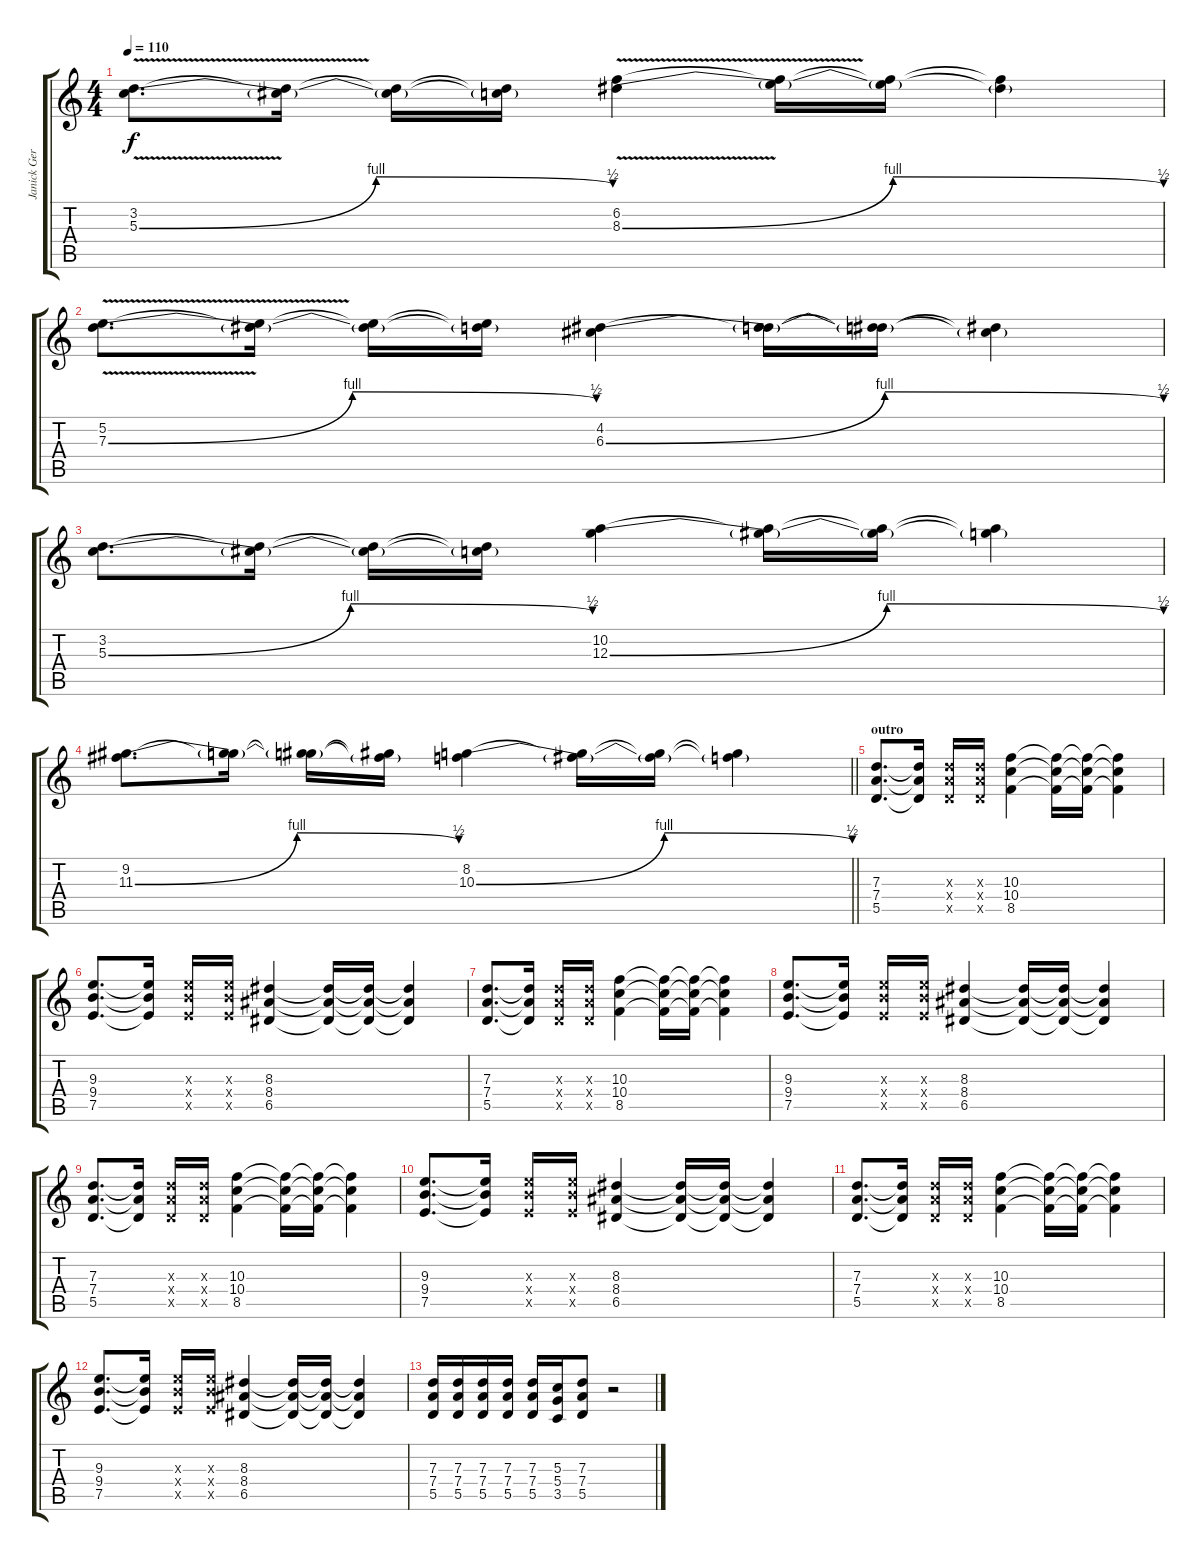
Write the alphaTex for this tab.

\track ("Janick Gers" "Janick Ger") {instrument distortionguitar}
\staff {score tabs}
\tuning (E4 B3 G3 D3 A2 E2) {hide}
\ts (4 4)
\tempo 110
\clef g2
\ks c
(3.2 5.3{be (bendrelease 0 0 15 4 15 4 60 2) v}).8{d dy f} (3.2{t} 5.3{t}).16 (3.2{t} 5.3{t}).16 (3.2{t} 5.3{t}).16 (6.2 8.3{be (bendrelease 0 0 15 4 15 4 60 2) v}).4 (6.2{t} 8.3{t}).16 (6.2{t} 8.3{t}).16 (6.2{t} 8.3{t}).4 |
(5.2 7.3{be (bendrelease 0 0 15 4 15 4 60 2) v}).8{d} (5.2{t} 7.3{t}).16 (5.2{t} 7.3{t}).16 (5.2{t} 7.3{t}).16 (4.2 6.3{be (bendrelease 0 0 15 4 15 4 60 2)}).4 (4.2{t} 6.3{t}).16 (4.2{t} 6.3{t}).16 (4.2{t} 6.3{t}).4 |
(3.2 5.3{be (bendrelease 0 0 15 4 15 4 60 2)}).8{d} (3.2{t} 5.3{t}).16 (3.2{t} 5.3{t}).16 (3.2{t} 5.3{t}).16 (10.2 12.3{be (bendrelease 0 0 15 4 15 4 60 2)}).4 (10.2{t} 12.3{t}).16 (10.2{t} 12.3{t}).16 (10.2{t} 12.3{t}).4 |
\barLineRight lightlight
(9.2 11.3{be (bendrelease 0 0 15 4 15 4 60 2)}).8{d} (9.2{t} 11.3{t}).16 (9.2{t} 11.3{t}).16 (9.2{t} 11.3{t}).16 (8.2 10.3{be (bendrelease 0 0 15 4 15 4 60 2)}).4 (8.2{t} 10.3{t}).16 (8.2{t} 10.3{t}).16 (8.2{t} 10.3{t}).4 |
\section ("" "outro")
(7.3 7.4 5.5).8{d} (7.3{t} 7.4{t} 5.5{t}).16 (7.3{x} 7.4{x} 5.5{x}).16 (7.3{x} 7.4{x} 5.5{x}).16 (10.3 10.4 8.5).4 (10.3{t} 10.4{t} 8.5{t}).16 (10.3{t} 10.4{t} 8.5{t}).16 (10.3{t} 10.4{t} 8.5{t}).4 |
(9.3 9.4 7.5).8{d} (9.3{t} 9.4{t} 7.5{t}).16 (9.3{x} 9.4{x} 7.5{x}).16 (9.3{x} 9.4{x} 7.5{x}).16 (8.3 8.4 6.5).4 (8.3{t} 8.4{t} 6.5{t}).16 (8.3{t} 8.4{t} 6.5{t}).16 (8.3{t} 8.4{t} 6.5{t}).4 |
(7.3 7.4 5.5).8{d} (7.3{t} 7.4{t} 5.5{t}).16 (7.3{x} 7.4{x} 5.5{x}).16 (7.3{x} 7.4{x} 5.5{x}).16 (10.3 10.4 8.5).4 (10.3{t} 10.4{t} 8.5{t}).16 (10.3{t} 10.4{t} 8.5{t}).16 (10.3{t} 10.4{t} 8.5{t}).4 |
(9.3 9.4 7.5).8{d} (9.3{t} 9.4{t} 7.5{t}).16 (9.3{x} 9.4{x} 7.5{x}).16 (9.3{x} 9.4{x} 7.5{x}).16 (8.3 8.4 6.5).4 (8.3{t} 8.4{t} 6.5{t}).16 (8.3{t} 8.4{t} 6.5{t}).16 (8.3{t} 8.4{t} 6.5{t}).4 |
(7.3 7.4 5.5).8{d} (7.3{t} 7.4{t} 5.5{t}).16 (7.3{x} 7.4{x} 5.5{x}).16 (7.3{x} 7.4{x} 5.5{x}).16 (10.3 10.4 8.5).4 (10.3{t} 10.4{t} 8.5{t}).16 (10.3{t} 10.4{t} 8.5{t}).16 (10.3{t} 10.4{t} 8.5{t}).4 |
(9.3 9.4 7.5).8{d} (9.3{t} 9.4{t} 7.5{t}).16 (9.3{x} 9.4{x} 7.5{x}).16 (9.3{x} 9.4{x} 7.5{x}).16 (8.3 8.4 6.5).4 (8.3{t} 8.4{t} 6.5{t}).16 (8.3{t} 8.4{t} 6.5{t}).16 (8.3{t} 8.4{t} 6.5{t}).4 |
(7.3 7.4 5.5).8{d} (7.3{t} 7.4{t} 5.5{t}).16 (7.3{x} 7.4{x} 5.5{x}).16 (7.3{x} 7.4{x} 5.5{x}).16 (10.3 10.4 8.5).4 (10.3{t} 10.4{t} 8.5{t}).16 (10.3{t} 10.4{t} 8.5{t}).16 (10.3{t} 10.4{t} 8.5{t}).4 |
(9.3 9.4 7.5).8{d} (9.3{t} 9.4{t} 7.5{t}).16 (9.3{x} 9.4{x} 7.5{x}).16 (9.3{x} 9.4{x} 7.5{x}).16 (8.3 8.4 6.5).4 (8.3{t} 8.4{t} 6.5{t}).16 (8.3{t} 8.4{t} 6.5{t}).16 (8.3{t} 8.4{t} 6.5{t}).4 |
(7.3 7.4 5.5).16 (7.3 7.4 5.5).16 (7.3 7.4 5.5).16 (7.3 7.4 5.5).16 (7.3 7.4 5.5).16 (5.3 5.4 3.5).16 (7.3 7.4 5.5).8 r.2
